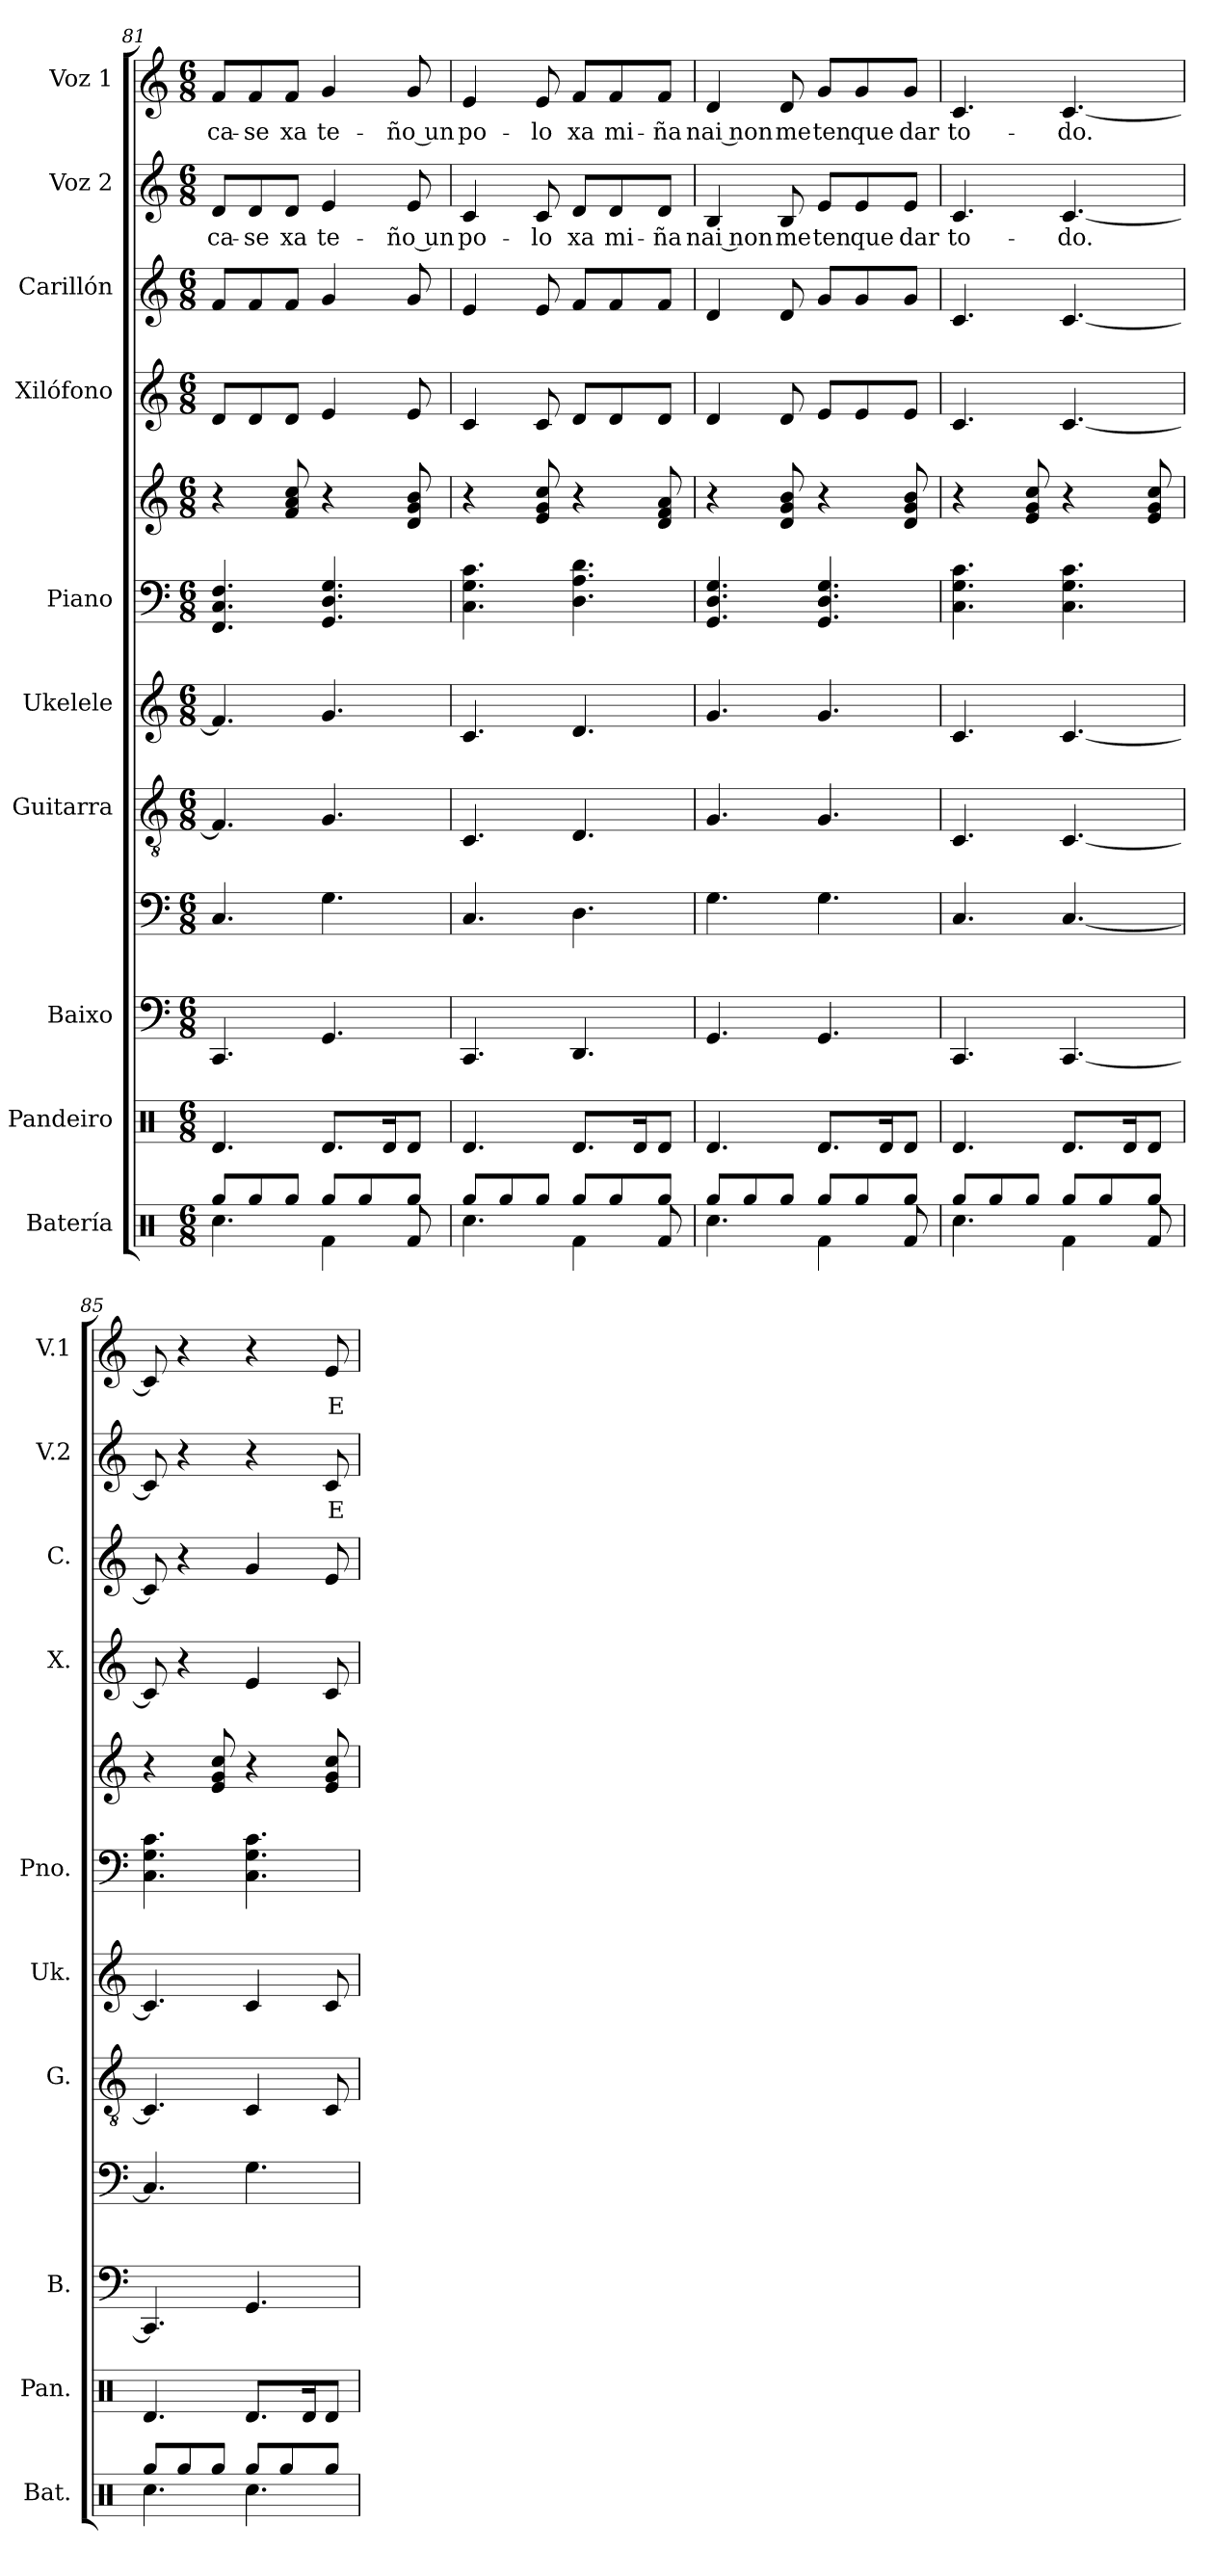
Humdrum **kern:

**kern	**kern	**kern	**kern	**kern	**kern	**kern	**kern	**kern	**kern	**kern	**text	**kern	**text
*part10	*part9	*part8	*part8	*part7	*part6	*part5	*part5	*part4	*part3	*part2	*part2	*part1	*part1
*staff12	*staff11	*staff10	*staff9	*staff8	*staff7	*staff6	*staff5	*staff4	*staff3	*staff2	*staff2	*staff1	*staff1
*I"Batería	*I"Pandeiro	*I"Baixo	*	*I"Guitarra	*I"Ukelele	*I"Piano	*	*I"Xilófono	*I"Carillón	*I"Voz 2	*	*I"Voz 1	*
*I'Bat.	*I'Pan.	*I'B.	*	*I'G.	*I'Uk.	*I'Pno.	*	*I'X.	*I'C.	*I'V.2	*	*I'V.1	*
*clefX	*clefX	*	*clefF4	*clefGv2	*clefG2	*clefF4	*clefG2	*clefG2	*clefG2	*clefG2	*	*clefG2	*
*	*	*ITrd7c12	*ITrd7c12	*	*	*	*	*ITrd-7c-12	*ITrd-14c-24	*	*	*	*
*k[]	*k[]	*k[]	*k[]	*k[]	*k[]	*k[]	*k[]	*k[]	*k[]	*k[]	*	*k[]	*
*M6/8	*M6/8	*M6/8	*M6/8	*M6/8	*M6/8	*M6/8	*M6/8	*M6/8	*M6/8	*M6/8	*	*M6/8	*
=81	=81	=81	=81	=81	=81	=81	=81	=81	=81	=81	=81	=81	=81
*^	*	*	*	*	*	*	*	*	*	*	*	*	*
!	!	!	!	!	!	!	!	!	!	!	!	!LO:LY:b	!	!LO:LY:b
8Rgg/L	4.Rcc\	4.Rd/	4.CCC	4.CC/	4.F/]	4.f/]	4.FF/ 4.C/ 4.F/	4r	8dd/L	8fff/L	8d/L	ca-	8f/L	ca-
!	!	!	!	!	!	!	!	!	!	!	!	!LO:LY:b	!	!LO:LY:b
8Rgg/	.	.	.	.	.	.	.	.	8dd/	8fff/	8d/	-se	8f/	-se
!	!	!	!	!	!	!	!	!	!	!	!	!LO:LY:b	!	!LO:LY:b
8Rgg/J	.	.	.	.	.	.	.	8f/ 8a/ 8cc/	8dd/J	8fff/J	8d/J	xa	8f/J	xa
!	!	!	!	!	!	!	!	!	!	!	!	!LO:LY:b	!	!LO:LY:b
8Rgg/L	4Rf\	8.Rd/L	4.GGG	4.GG\	4.G/	4.g/	4.GG/ 4.D/ 4.G/	4r	4ee/	4ggg/	4e/	te-	4g/	te-
8Rgg/	.	.	.	.	.	.	.	.	.	.	.	.	.	.
.	.	16Rd/K	.	.	.	.	.	.	.	.	.	.	.	.
!	!	!	!	!	!	!	!	!	!	!	!	!LO:LY:b	!	!LO:LY:b
8Rgg/J	8Rf/	8Rd/J	.	.	.	.	.	8d/ 8g/ 8b/	8ee/	8ggg/	8e/	ño un	8g/	ño un
!!LO:PB:g=z
=82	=82	=82	=82	=82	=82	=82	=82	=82	=82	=82	=82	=82	=82	=82
!	!	!	!	!	!	!	!	!	!	!	!	!LO:LY:b	!	!LO:LY:b
8Rgg/L	4.Rcc\	4.Rd/	4.CCC	4.CC/	4.C/	4.c/	4.C\ 4.G\ 4.c\	4r	4cc/	4eee/	4c/	po-	4e/	po-
8Rgg/	.	.	.	.	.	.	.	.	.	.	.	.	.	.
!	!	!	!	!	!	!	!	!	!	!	!	!LO:LY:b	!	!LO:LY:b
8Rgg/J	.	.	.	.	.	.	.	8e/ 8g/ 8cc/	8cc/	8eee/	8c/	-lo	8e/	-lo
!	!	!	!	!	!	!	!	!	!	!	!	!LO:LY:b	!	!LO:LY:b
8Rgg/L	4Rf\	8.Rd/L	4.DDD	4.DD\	4.D/	4.d/	4.D\ 4.A\ 4.d\	4r	8dd/L	8fff/L	8d/L	xa	8f/L	xa
!	!	!	!	!	!	!	!	!	!	!	!	!LO:LY:b	!	!LO:LY:b
8Rgg/	.	.	.	.	.	.	.	.	8dd/	8fff/	8d/	mi-	8f/	mi-
.	.	16Rd/K	.	.	.	.	.	.	.	.	.	.	.	.
!	!	!	!	!	!	!	!	!	!	!	!	!LO:LY:b	!	!LO:LY:b
8Rgg/J	8Rf/	8Rd/J	.	.	.	.	.	8d/ 8f/ 8a/	8dd/J	8fff/J	8d/J	-ña	8f/J	-ña
=83	=83	=83	=83	=83	=83	=83	=83	=83	=83	=83	=83	=83	=83	=83
!	!	!	!	!	!	!	!	!	!	!	!	!LO:LY:b	!	!LO:LY:b
8Rgg/L	4.Rcc\	4.Rd/	4.GGG	4.GG\	4.G/	4.g/	4.GG/ 4.D/ 4.G/	4r	4dd/	4ddd/	4B/	nai non	4d/	nai non
8Rgg/	.	.	.	.	.	.	.	.	.	.	.	.	.	.
!	!	!	!	!	!	!	!	!	!	!	!	!LO:LY:b	!	!LO:LY:b
8Rgg/J	.	.	.	.	.	.	.	8d/ 8g/ 8b/	8dd/	8ddd/	8B/	me	8d/	me
!	!	!	!	!	!	!	!	!	!	!	!	!LO:LY:b	!	!LO:LY:b
8Rgg/L	4Rf\	8.Rd/L	4.GGG	4.GG\	4.G/	4.g/	4.GG/ 4.D/ 4.G/	4r	8ee/L	8ggg/L	8e/L	ten	8g/L	ten
!	!	!	!	!	!	!	!	!	!	!	!	!LO:LY:b	!	!LO:LY:b
8Rgg/	.	.	.	.	.	.	.	.	8ee/	8ggg/	8e/	que	8g/	que
.	.	16Rd/K	.	.	.	.	.	.	.	.	.	.	.	.
!	!	!	!	!	!	!	!	!	!	!	!	!LO:LY:b	!	!LO:LY:b
8Rgg/J	8Rf/	8Rd/J	.	.	.	.	.	8d/ 8g/ 8b/	8ee/J	8ggg/J	8e/J	dar	8g/J	dar
=84	=84	=84	=84	=84	=84	=84	=84	=84	=84	=84	=84	=84	=84	=84
!	!	!	!	!	!	!	!	!	!	!	!	!LO:LY:b	!	!LO:LY:b
8Rgg/L	4.Rcc\	4.Rd/	4.CCC	4.CC/	4.C/	4.c/	4.C\ 4.G\ 4.c\	4r	4.cc/	4.ccc/	4.c/	to-	4.c/	to-
8Rgg/	.	.	.	.	.	.	.	.	.	.	.	.	.	.
8Rgg/J	.	.	.	.	.	.	.	8e/ 8g/ 8cc/	.	.	.	.	.	.
!	!	!	!	!	!	!	!	!	!	!	!	!LO:LY:b	!	!LO:LY:b
8Rgg/L	4Rf\	8.Rd/L	[4.CCC	[4.CC/	[4.C/	[4.c/	4.C\ 4.G\ 4.c\	4r	[4.cc/	[4.ccc/	[4.c/	-do.	[4.c/	-do.
8Rgg/	.	.	.	.	.	.	.	.	.	.	.	.	.	.
.	.	16Rd/K	.	.	.	.	.	.	.	.	.	.	.	.
8Rgg/J	8Rf/	8Rd/J	.	.	.	.	.	8e/ 8g/ 8cc/	.	.	.	.	.	.
=85	=85	=85	=85	=85	=85	=85	=85	=85	=85	=85	=85	=85	=85	=85
8Rgg/L	4.Rcc\	4.Rd/	4.CCC]	4.CC/]	4.C/]	4.c/]	4.C\ 4.G\ 4.c\	4r	8cc/]	8ccc/]	8c/]	.	8c/]	.
8Rgg/	.	.	.	.	.	.	.	.	4r	4r	4r	.	4r	.
8Rgg/J	.	.	.	.	.	.	.	8e/ 8g/ 8cc/	.	.	.	.	.	.
8Rgg/L	4.Rcc\	8.Rd/L	4.GGG	4.GG\	4C/	4c/	4.C\ 4.G\ 4.c\	4r	4ee/	4ggg/	4r	.	4r	.
8Rgg/	.	.	.	.	.	.	.	.	.	.	.	.	.	.
.	.	16Rd/K	.	.	.	.	.	.	.	.	.	.	.	.
!	!	!	!	!	!	!	!	!	!	!	!	!LO:LY:b	!	!LO:LY:b
8Rgg/J	.	8Rd/J	.	.	8C/	8c/	.	8e/ 8g/ 8cc/	8cc/	8eee/	8c/	-E	8e/	-E
*v	*v	*	*	*	*	*	*	*	*	*	*	*	*	*
=	=	=	=	=	=	=	=	=	=	=	=	=	=
*-	*-	*-	*-	*-	*-	*-	*-	*-	*-	*-	*-	*-	*-
